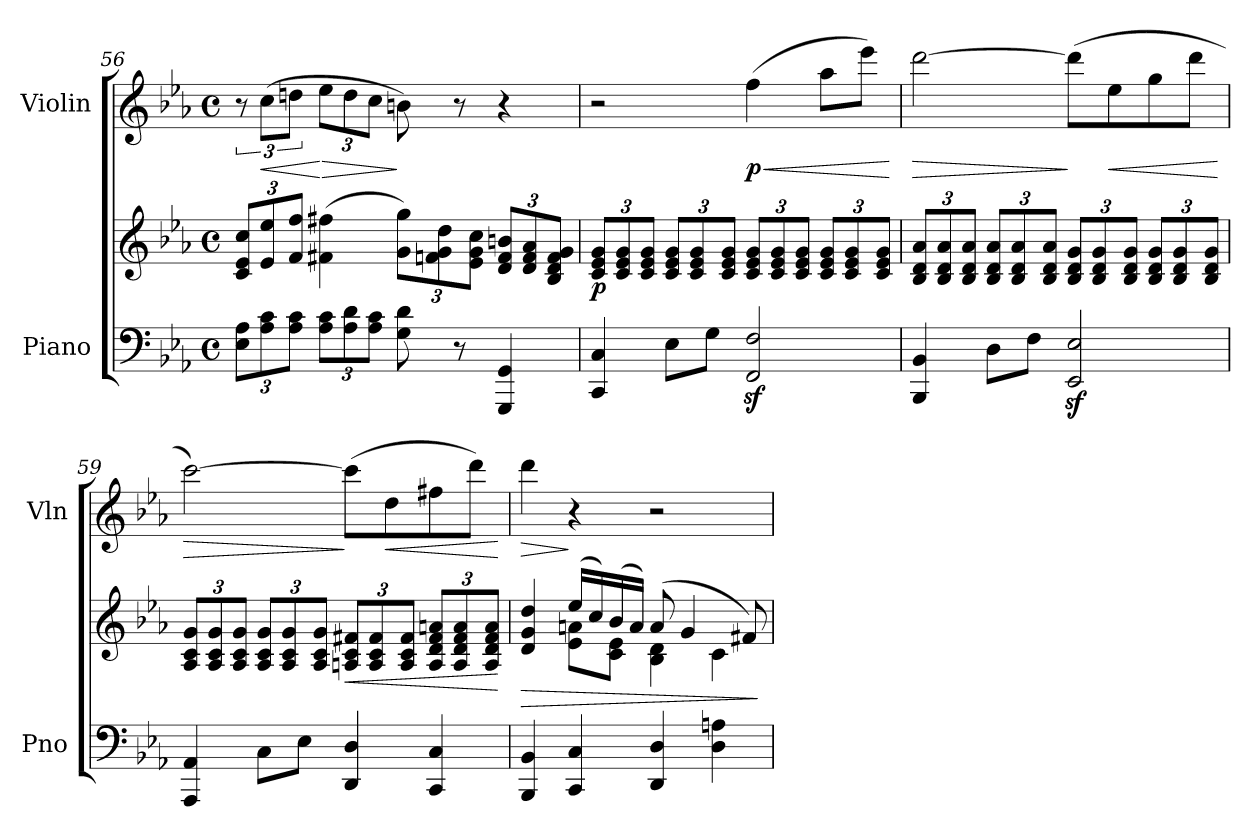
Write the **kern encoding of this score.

**kern	**kern	**dynam	**kern	**dynam
*part2	*part2	*part2	*part1	*part1
*staff3	*staff2	*staff2/3	*staff1	*staff1
*I"Piano	*	*	*I"Violin	*
*I'Pno	*	*	*I'Vln	*
*clefF4	*clefG2	*	*clefG2	*
*k[b-e-a-]	*k[b-e-a-]	*	*k[b-e-a-]	*
*M4/4	*M4/4	*	*M4/4	*
*met(c)	*met(c)	*	*met(c)	*
*Xbrackettup	*Xbrackettup	*	*	*
=56	=56	=56	=56	=56
12E-\ 12A-\L	12c/ 12e-/ 12cc/L	.	12r	.
!	!	!	!	!LO:HP:b
12A-\ 12c\	12e-/ 12ee-/	.	(>12cc\L	<
12A-\ 12c\J	12f/ 12ff/J	.	12ddn\J	.
*	*	*	*Xbrackettup	*
!	!	!	!	!LO:HP:n=1:b
12A-\ 12c\L	(>4f#X\ 4ff#X\	.	12ee-\L	[ >
12A-\ 12d\	.	.	12dd\	.
12A-\ 12c\J	.	.	12cc\J	.
8G\ 8d\	12g\ 12gg\L)	.	8bn\)	]
.	12fn\ 12g\ 12dd\	.	.	.
8r	.	.	8r	.
.	12e-\ 12g\ 12cc\J	.	.	.
4GGG/ 4GG/	12d/ 12f/ 12bn/L	.	4r	.
.	12d/ 12f/ 12a-/	.	.	.
.	12B-/ 12d/ 12f/ 12g/J	.	.	.
!!LO:LB:g=z
=57	=57	=57	=57	=57
!	!	!LO:DY:b	!	!
4CC/ 4C/	12c/ 12e-/ 12g/L	p	2r	.
.	12c/ 12e-/ 12g/	.	.	.
.	12c/ 12e-/ 12g/J	.	.	.
8E-\L	12c/ 12e-/ 12g/L	.	.	.
.	12c/ 12e-/ 12g/	.	.	.
8G\J	.	.	.	.
.	12c/ 12e-/ 12g/J	.	.	.
!	!	!	!	!LO:HP:b
!	!	!	!	!LO:DY:n=1:b
2FF/z< 2F/z<	12c/ 12e-/ 12g/L	.	(>4ff\	< p
.	12c/ 12e-/ 12g/	.	.	.
.	12c/ 12e-/ 12g/J	.	.	.
.	12c/ 12e-/ 12g/L	.	8aa-\L	.
.	12c/ 12e-/ 12g/	.	.	.
.	.	.	8eee-\J)	.
.	12c/ 12e-/ 12g/J	.	.	.
.	.	.	.	[
=58	=58	=58	=58	=58
!	!	!	!	!LO:HP:b
4BBB-/ 4BB-/	12B-/ 12d/ 12a-/L	.	[2ddd\	>
.	12B-/ 12d/ 12a-/	.	.	.
.	12B-/ 12d/ 12a-/J	.	.	.
8D\L	12B-/ 12d/ 12a-/L	.	.	.
.	12B-/ 12d/ 12a-/	.	.	.
8F\J	.	.	.	.
.	12B-/ 12d/ 12a-/J	.	.	.
2EE-/z< 2E-/z<	12B-/ 12d/ 12g/L	.	(>8ddd\L]	]
.	12B-/ 12d/ 12g/	.	.	.
!	!	!	!	!LO:HP:b
.	.	.	8ee-\	<
.	12B-/ 12d/ 12g/J	.	.	.
.	12B-/ 12d/ 12g/L	.	8gg\	.
.	12B-/ 12d/ 12g/	.	.	.
.	.	.	8ddd\J	.
.	12B-/ 12d/ 12g/J	.	.	.
.	.	.	.	[
=59	=59	=59	=59	=59
!	!	!	!	!LO:HP:b
4AAA-/ 4AA-/	12A-/ 12c/ 12g/L	.	[2ccc\)	>
.	12A-/ 12c/ 12g/	.	.	.
.	12A-/ 12c/ 12g/J	.	.	.
8C\L	12A-/ 12c/ 12g/L	.	.	.
.	12A-/ 12c/ 12g/	.	.	.
8E-\J	.	.	.	.
.	12A-/ 12c/ 12g/J	.	.	.
!	!	!LO:HP:b	!	!
4DD/ 4D/	12An/ 12c/ 12f#X/L	<	(>8ccc\L]	]
.	12A/ 12c/ 12f#/	.	.	.
!	!	!	!	!LO:HP:b
.	.	.	8dd\	<
.	12A/ 12c/ 12f#/J	.	.	.
4CC/ 4C/	12A/ 12d/ 12f#/ 12an/L	.	8ff#X\	.
.	12A/ 12d/ 12f#/ 12a/	.	.	.
.	.	.	8ddd\J)	.
.	12A/ 12d/ 12f#/ 12a/J	.	.	.
.	.	[	.	[
!!LO:LB:g=z
=60	=60	=60	=60	=60
!	!	!LO:HP:b	!	!LO:HP:b
*	*^	*	*	*
4BBB-/ 4BB-/	4d/ 4g/ 4dd/	4ryy	>	4ddd\	>
4CC/ 4C/	(>16ee-/LL	8e-\ 8an\L	.	4r	]
.	16cc/)	.	.	.	.
.	(>16b-/	8c\ 8e-\J	.	.	.
.	16a/JJ)	.	.	.	.
4DD/ 4D/	(>8a/	4B-\ 4d\	.	2r	.
.	4g/	.	.	.	.
4D\ 4An\	.	4c\	.	.	.
.	8f#X/)	.	.	.	.
*	*v	*v	*	*	*
.	.	]	.	.
=	=	=	=	=
*-	*-	*-	*-	*-
